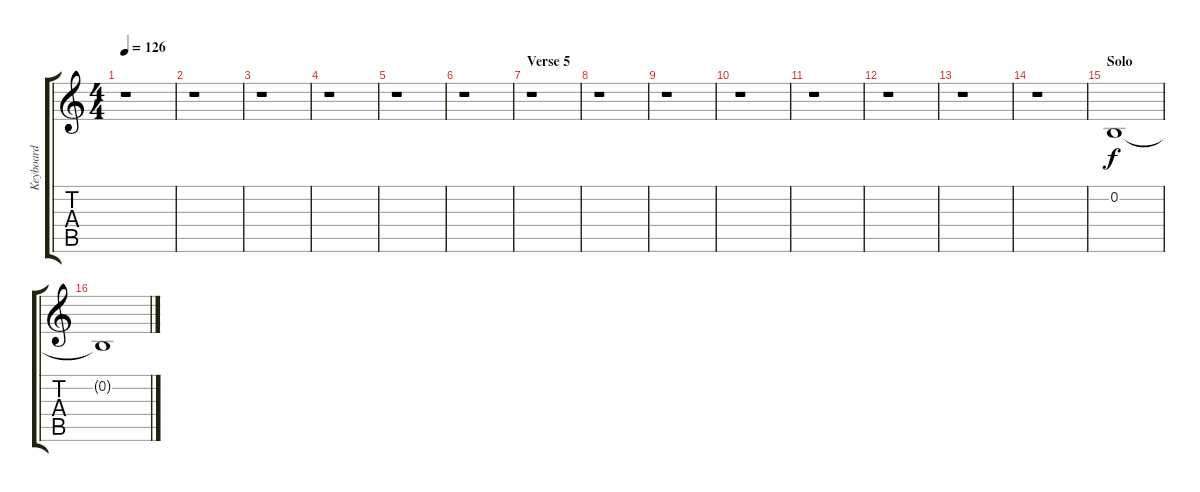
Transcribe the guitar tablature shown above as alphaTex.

\track ("Keyboard" "Keyboard") {instrument pad3polysynth}
\staff {score tabs}
\tuning (E4 B3 G3 D3 A2 E2) {hide}
\ts (4 4)
\tempo 126
\clef g2
\ks c
r.1{dy f} |
r.1 |
r.1 |
r.1 |
r.1 |
r.1 |
\section ("" "Verse 5")
r.1 |
r.1 |
r.1 |
r.1 |
r.1 |
r.1 |
r.1 |
r.1 |
\section ("" "Solo")
0.2.1 |
0.2{t}.1
